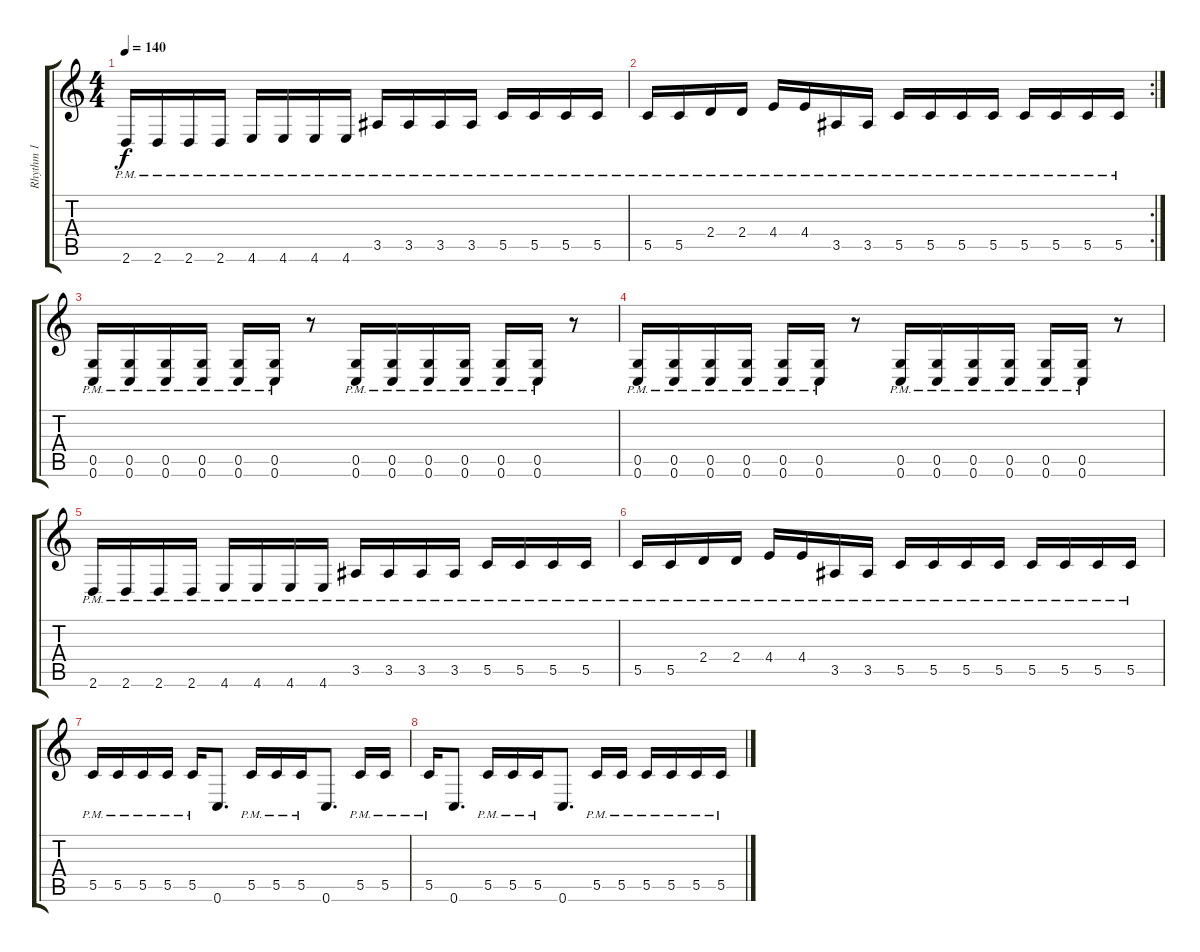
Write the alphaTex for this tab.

\track ("Rhythm 1" "Rhythm 1") {instrument distortionguitar}
\staff {score tabs}
\tuning (D4 A3 F3 C3 G2 C2) {hide}
\ts (4 4)
\tempo 140
\clef g2
\ks c
2.6{pm}.16{dy f} 2.6{pm}.16 2.6{pm}.16 2.6{pm}.16 4.6{pm}.16 4.6{pm}.16 4.6{pm}.16 4.6{pm}.16 3.5{pm}.16 3.5{pm}.16 3.5{pm}.16 3.5{pm}.16 5.5{pm}.16 5.5{pm}.16 5.5{pm}.16 5.5{pm}.16 |
\rc 2
5.5{pm}.16 5.5{pm}.16 2.4{pm}.16 2.4{pm}.16 4.4{pm}.16 4.4{pm}.16 3.5{pm}.16 3.5{pm}.16 5.5{pm}.16 5.5{pm}.16 5.5{pm}.16 5.5{pm}.16 5.5{pm}.16 5.5{pm}.16 5.5{pm}.16 5.5{pm}.16 |
(0.5{pm} 0.6{pm}).16 (0.5{pm} 0.6{pm}).16 (0.5{pm} 0.6{pm}).16 (0.5{pm} 0.6{pm}).16 (0.5{pm} 0.6{pm}).16 (0.5{pm} 0.6{pm}).16 r.8 (0.5{pm} 0.6{pm}).16 (0.5{pm} 0.6{pm}).16 (0.5{pm} 0.6{pm}).16 (0.5{pm} 0.6{pm}).16 (0.5{pm} 0.6{pm}).16 (0.5{pm} 0.6{pm}).16 r.8 |
(0.5{pm} 0.6{pm}).16 (0.5{pm} 0.6{pm}).16 (0.5{pm} 0.6{pm}).16 (0.5{pm} 0.6{pm}).16 (0.5{pm} 0.6{pm}).16 (0.5{pm} 0.6{pm}).16 r.8 (0.5{pm} 0.6{pm}).16 (0.5{pm} 0.6{pm}).16 (0.5{pm} 0.6{pm}).16 (0.5{pm} 0.6{pm}).16 (0.5{pm} 0.6{pm}).16 (0.5{pm} 0.6{pm}).16 r.8 |
2.6{pm}.16 2.6{pm}.16 2.6{pm}.16 2.6{pm}.16 4.6{pm}.16 4.6{pm}.16 4.6{pm}.16 4.6{pm}.16 3.5{pm}.16 3.5{pm}.16 3.5{pm}.16 3.5{pm}.16 5.5{pm}.16 5.5{pm}.16 5.5{pm}.16 5.5{pm}.16 |
5.5{pm}.16 5.5{pm}.16 2.4{pm}.16 2.4{pm}.16 4.4{pm}.16 4.4{pm}.16 3.5{pm}.16 3.5{pm}.16 5.5{pm}.16 5.5{pm}.16 5.5{pm}.16 5.5{pm}.16 5.5{pm}.16 5.5{pm}.16 5.5{pm}.16 5.5{pm}.16 |
5.5{pm}.16 5.5{pm}.16 5.5{pm}.16 5.5{pm}.16 5.5{pm}.16 0.6.8{d} 5.5{pm}.16 5.5{pm}.16 5.5{pm}.16 0.6.8{d} 5.5{pm}.16 5.5{pm}.16 |
5.5{pm}.16 0.6.8{d} 5.5{pm}.16 5.5{pm}.16 5.5{pm}.16 0.6.8{d} 5.5{pm}.16 5.5{pm}.16 5.5{pm}.16 5.5{pm}.16 5.5{pm}.16 5.5{pm}.16
